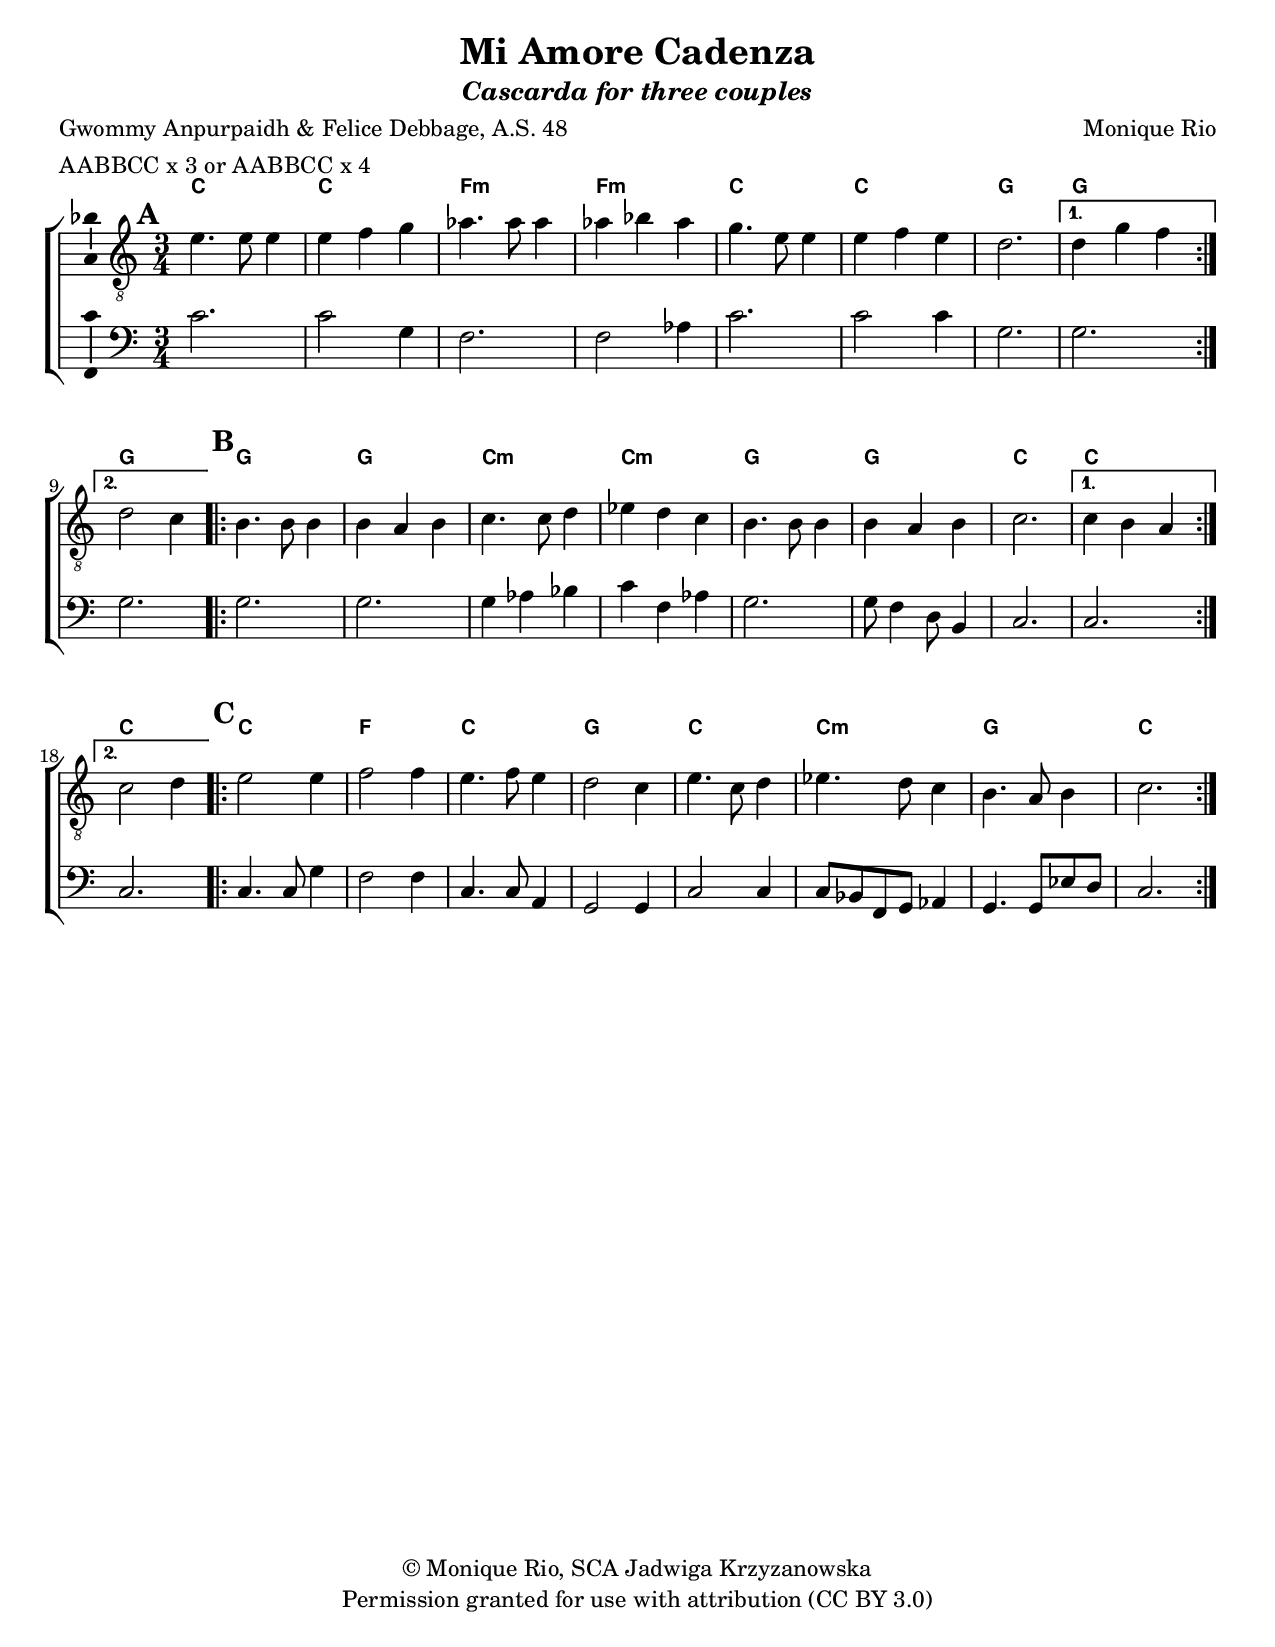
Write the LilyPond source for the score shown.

\version "2.12.0"
\paper {
  print-page-number = ##f
  print-first-page-number = ##f
  ragged-bottom = ##t
  ragged-last-bottom = ##t

}
chExceptionMusic = {
  <c g>1-\markup { \super "5" }
}


% Convert music to list and prepend to existing exceptions.
chExceptions = #( append
( sequential-music-to-chord-exceptions chExceptionMusic #t)
ignatzekExceptions)

ppMark = { \once \override Score.RehearsalMark #'self-alignment-X = #LEFT \mark \default }
ppMarkA = \markup{ \bold \override #'(box-padding . 0.5) \box \large "A" }
ppMarkB = \markup{ \bold \override #'(box-padding . 0.5) \box \large "B" }
ppMarkC = \markup{ \bold \override #'(box-padding . 0.5) \box \large "C" }
ppMarkD = \markup{ \bold \override #'(box-padding . 0.5) \box \large "D" }
ppMarkE = \markup{ \bold \override #'(box-padding . 0.5) \box \large "E" }
ppMarkF = \markup{ \bold \override #'(box-padding . 0.5) \box \large "F" }
ppMarkG = \markup{ \bold \override #'(box-padding . 0.5) \box \large "G" }
ppMarkH = \markup{ \bold \override #'(box-padding . 0.5) \box \large "H" }
ppMarkI = \markup{ \bold \override #'(box-padding . 0.5) \box \large "I" }
ppMarkJ = \markup{ \bold \override #'(box-padding . 0.5) \box \large "J" }
ppMarkK = \markup{ \bold \override #'(box-padding . 0.5) \box \large "K" }

ficta = { \once \set suggestAccidentals = ##t }

arbeauSource = \markup { Thoinot Arbeau, \italic {Orchésographie,} 1589 }
playfordSource = \markup { John Playford, \italic {The English Dancing Master,} 1651 }
negriSource = \markup { Cesare Negri, \italic {Le Grazie d'Amore,} 1602 }
carosoSourceBalarino = \markup { Fabritio Caroso, \italic {Il Ballarino,} 1581 }
carosoSourceNobilta = \markup { Fabritio Caroso, \italic {Nobiltà di Dame,} 1600 }
pnaSource = \markup { Giovanni Ambrosio (Guglielmo Ebreo da Pesaro), c. 1475 (PnA) }
pndSource = \markup { Domenico da Piacenza, c. 1425-1450 (PnD) }
pngSource = \markup { Guglielmo Ebreo da Pesaro, 1463 (PnG) }
brusselsSource = \markup { Brussels MS 9085, 15th C. }
praetoriusSource = \markup { Michael Praetorius, \italic Terpsichore, 1612 }
ravenscroftSource = \markup { Thomas Ravenscroft, \italic Deuteromelia, 1609 }
susatoSource = \markup { Tylman Susato, \italic Danserye, 1551 }
gresleySource = \markup { Gresley Manuscript, c. 1500 }
byrdSource = \markup { William Byrd (c. 1540 - 1623) }

monicaCopyright = "© Monica Cellio, SCA She'erah bat Shlomo"
monicaTagline = "Non-profit reproduction and performance are allowed as long as this notice is retained on all copies."

hendricksCopyright = "© Steven Hendricks, SCA Samuel Piper"
hendricksTagline = "Permission granted to copy within the SCA."

octavioCopyright = "© Jay Ter Louw, SCA Octavio de Flores"
octavioTagline =  "May be freely used and distributed within the SCA with this notice."

alaricCopyright = "© Robert Smith, SCA Alaric MacConnal"
alaricTagline = "Permission granted to distribute within the SCA without alterations."

vanstoneCopyright = "© Kathy Van Stone, SCA Elsbeth Anne Roth"
vanstoneTagline = "Permission granted to distribute within the SCA without alterations."

aaronCopyright = "© Aaron Elkiss, SCA Aaron Drummond"
aaronTagline = "Permission granted for non-commercial use with attribution. (CC BY-NC 3.0)"

robyyanCopyright = "© Dennis R. Sherman, SCA Robyyan Torr d'Elandris"
robyyanTagline = "Permission granted for not-for-profit copy and performance. (CC BY-NC-SA 3.0)"

arslanCopyright = "© David Svoboda, SCA Arslan ibn Da'ud"
arslanTagline= "Permission granted for use with attribution (CC BY 3.0)"

jadwigaCopyright = "© Monique Rio, SCA Jadwiga Krzyzanowska"
jadwigaTagline = "Permission granted for use with attribution (CC BY 3.0)"

yardleyCopyright = "© David Yardley, SCA Geoffrey of Exeter"
yardleyTagline = "Free for non-profit use."

katrinaCopyright = "© Katrina Hunt, SCA Mathilde Adycote"
katrinaTagline = "May be freely copied for use within the SCA"

butlerCopyright = "© Paul Butler, SCA Arden of Icombe"
butlerTagline = "Permission granted to use this work for any purpose with attribution."

stocktonCopyright = "© Robert Stockton, SCA Robin the Just"
stocktonTagline = "Permission granted to distribute and perform within the SCA with this notice on all copies."

% Source: http://pavao.org/music/
pavaoCopyright = "© Aaron Pavao, SCA John Chandler"
pavaoTagline = "Permission granted to photocopy for use during creative anachronism."

casazzaCopyright = "© Joseph Casazza"
casazzaTagline = "Permission granted for non-commercial use with attribution. (CC BY-NC 3.0)"

almondCopyright = "© Russell G. Almond, SCA Mustapha al-Muhaddith"
almondTagline = "Permission granted to use and copy this work with attribution"

avatarCopyright = "© Al Cofrin, SCA Avatar"
avatarTagline = "Freely distributable within the SCA."

arthCopyright = "© Dave Lankford, SCA Dafydd Arth"
arthTagline = "Permission granted to copy within the SCA."

gaitaCopyright = "© Gaïta / Chris Elmes"
gaitaTagline = "Permission granted for not-for-profit use in the SCA."

emmaCopyright = "© Emma Badowski, SCA Margaret Raynsford"
emmaTagline = "Permission granted for non-commercial use with attribution (CC BY-NC-SA 3.0)"

ppTempo = #(ly:make-moment 180 4)
%#(set-global-staff-size 25)
#(set-default-paper-size "letter")

\header {
	title = "Mi Amore Cadenza"
    subtitle = \markup \italic "Cascarda for three couples"
    meter = "AABBCC x 3 or AABBCC x 4"
	composer = "Monique Rio"
    poet = "Gwommy Anpurpaidh & Felice Debbage, A.S. 48"
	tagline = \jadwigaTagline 
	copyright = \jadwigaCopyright
}
\paper{
  system-system-spacing.minimum-distance = #17
}
\include "english.ly"
global= {
  \time 3/4
  \key c \major
}

ppMusicOne = \relative c' {
  \set Staff.midiInstrument = #"oboe"
  
  \clef "G_8"
  
\ppMark
\repeat volta 2{
e4. e8 e4  % 1
 e4 f4 g4   % 2
 af4. af8 af4   % 3
 af4 bf4 af4   % 4
 g4. e8 e4   % 5
 e4 f4 e4  % 6
d2. 
}

\alternative { {  d4 g f } { d2 c4} }
\ppMark
\repeat volta 2{
 b4. b8 b4   % 9
 b4 a4 b4  % 10
 c4. c8 d4   % 11
 ef4 d4 c4   % 12
 b4. b8 b4  % 13
 b4 a4 b4   % 14
c2.
}
\alternative { { c4 b a } { c2 d4} }
\ppMark
\repeat volta 2{
 e2 e4   % 17
 f2 f4 % 18
 e4. f8 e4   % 19
 d2 c4   % 20
 e4. c8 d4   % 21
 ef4. d8 c4   % 22
 b4. a8 b4   % 23
 c2.
}

}

ppMusicTwo = \relative c' {
  \set Staff.midiInstrument = #"cello"
\clef bass
\repeat volta 2{
c2.   % 1
 c2 g4   % 2
 f2.   % 3
 f2 af4   % 4
 c2.   % 5
 c2 c4   % 6
g2.
}
\alternative { { g2.} {g2.} }
\repeat volta 2{
 g2.   % 9
 g2.   % 10
 g4 af4 bf4   % 11
 c4 f,4 af4   % 12
 g2.   % 13
 g8 f4 d8 b4   % 14
c2.
}
\alternative { {c2.} {c2.} }
\repeat volta 2{
c4. c8 g'4   % 17
 f2 f4   % 18
 c4. c8 a4   % 19
 g2 g4   % 20
 c2 c4   % 21
 c8 bf8 f8 g8 af4   % 22
 g4. g8 ef'8 d8   % 23
 c2.
}
}


ppChordLine = \chordmode { 
  \set ChordNames.midiInstrument = #"orchestral harp"
\repeat volta 2{
c2.  c  f:m  f:m  c  c g
}
\alternative { {g} {g} }
\repeat volta 2{
g g c:m c:m g g c
}
\alternative { {c } {c} }
\repeat volta 2{
c f c g c c:m g c
}

}

\score {
\unfoldRepeats
  \context ChoirStaff <<
    \context ChordNames = chordcontext << \ppChordLine >>

    \context Staff = cantusStaff << 
      \context Voice = cantus {
	\ppMusicOne
      }
    >>

    \context Staff = bassStaff << 
      \context Voice = bass {
	\ppMusicTwo
      }
    >>

  >>

  \midi {
    \context {
      \Score
      tempoWholesPerMinute = #(ly:make-moment 180 4)
    }
  }

}
\score {
  <<
    \context ChoirStaff 
    <<

      \context ChordNames = chordcontext { 
        \set chordNameExceptions = #chExceptions
        \set ChordNames.midiInstrument = #"harpsichord"
        << 
          \global \transpose c' c \ppChordLine 
        >>
      }

      \new Staff \with { \consists "Volta_engraver" }
      \context Voice = ppvOne {
        \set Score.markFormatter = #format-mark-box-letters
        << \set Staff.midiInstrument = #"oboe"
        \global \ppMusicOne 	 >> 
      }
      \context Voice = ppvTwo { 
        << \set Staff.midiInstrument = #"oboe"
        \global \ppMusicTwo >> 
      }

    >>

  >>

  \layout {
  between-system-space = 5\mm
  indent = 0\mm
  \context {
    \Staff
    \consists "Ambitus_engraver"
  }
  \context {
    \Score
    \remove "Volta_engraver"
  }
  \context { \ChordNames 
     \override ChordName #'font-size = #-1 
     \override ChordName #'font-series = #'bold 
  } 
  ragged-bottom=##t
  ragged-last-bottom=##t
}

%\midi {
  %\context {
   % \Score
  %  tempoWholesPerMinute = \ppTempo
 % }
%}


}

